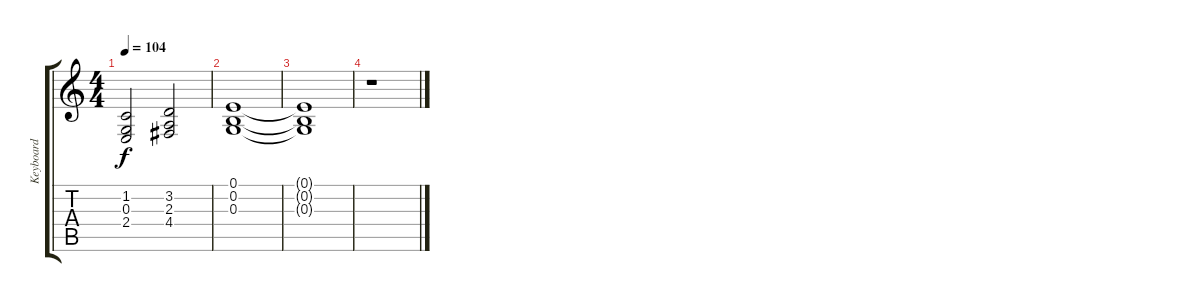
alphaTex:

\track ("Keyboard" "Keyboard") {instrument drawbarorgan}
\staff {score tabs}
\tuning (E4 B3 G3 D3 A2 E2) {hide}
\ts (4 4)
\tempo 104
\clef g2
\ks c
(1.2 0.3 2.4).2{dy f} (3.2 2.3 4.4).2 |
(0.1 0.2 0.3).1 |
(0.1{t} 0.2{t} 0.3{t}).1 |
r.1
